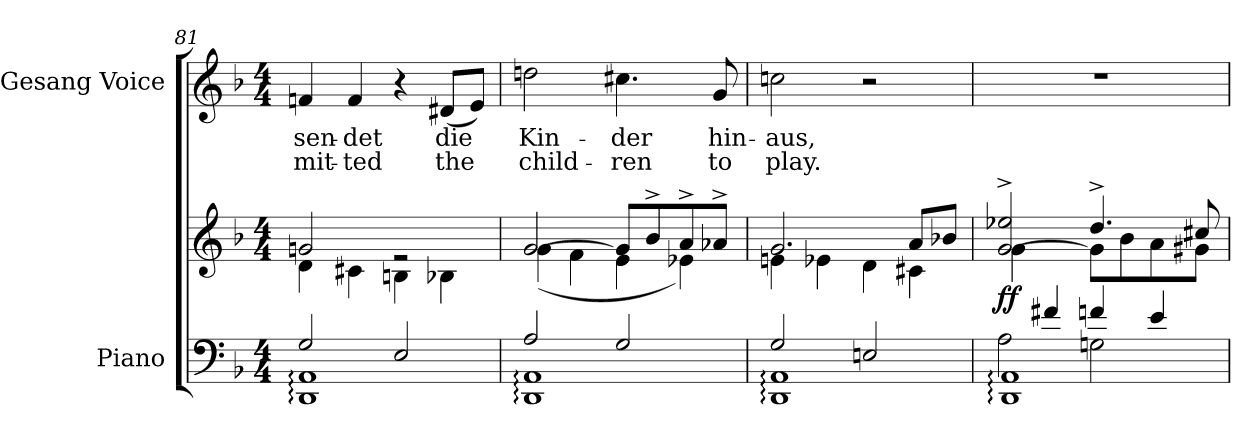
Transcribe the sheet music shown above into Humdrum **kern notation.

**kern	**kern	**dynam	**kern	**text	**text
*part2	*part2	*part2	*part1	*part1	*part1
*staff3	*staff2	*staff2/3	*staff1	*staff1	*staff1
*I"Piano	*	*	*I"Gesang Voice	*	*
*I'Pno	*	*	*	*	*
!!LO:LB:g=z
*clefF4	*clefG2	*	*clefG2	*	*
*k[b-]	*k[b-]	*	*k[b-]	*	*
*M4/4	*M4/4	*	*M4/4	*	*
=81	=81	=81	=81	=81	=81
*^	*^	*	*	*	*
!	!	!	!	!	!	!LO:LY:b	!LO:LY:b
2G/	1DD: 1AA:	2gn/	4d\	.	4fn/	sen-	-mit-
!	!	!	!	!	!	!LO:LY:b	!LO:LY:b
.	.	.	4c#X\	.	4f/	-det	-ted
2E/	.	2re	4Bn\	.	4r	.	.
!	!	!	!	!	!	!LO:LY:b	!LO:LY:b
.	.	.	4B-X\	.	(<8d#X/L	die	the
.	.	.	.	.	8e/J)	.	.
=82	=82	=82	=82	=82	=82	=82	=82
!	!	!	!	!	!	!LO:LY:b	!LO:LY:b
2A/	1DD: 1AA:	[2g/	(<4g\	.	2ddn\	Kin-	child-
.	.	.	4f\	.	.	.	.
!	!	!	!	!	!	!LO:LY:b	!LO:LY:b
2G/	.	8g/L]	4e\	.	4.cc#X\	-der	-ren
.	.	8b-^/	.	.	.	.	.
.	.	8a^/	4e-X\)	.	.	.	.
!	!	!	!	!	!	!LO:LY:b	!LO:LY:b
.	.	8a-X^/J	.	.	8g/	hin-	to
=83	=83	=83	=83	=83	=83	=83	=83
!	!	!	!	!	!	!LO:LY:b	!LO:LY:b
2G/	1DD: 1AA:	2.g/	4en\	.	2ccn\	-aus,	play.
.	.	.	4e-X\	.	.	.	.
2En/	.	.	4d\	.	2r	.	.
.	.	8a/L	4c#X\	.	.	.	.
.	.	8b-X/J	.	.	.	.	.
=84	=84	=84	=84	=84	=84	=84	=84
*^	*^	*	*	*	*	*	*
!	!	!	!	!	!	!LO:DY:b	!	!	!
4ryy	2A\	1DD: 1AA:	2ryy	[2g/^ 2ee-X/^	4g\	ff	1r	.	.
4f#X/	.	.	.	.	4ryy	.	.	.	.
2ryy	2Gn\	.	4fn/	4.dd^/	8g\L]	.	.	.	.
.	.	.	.	.	8b-\	.	.	.	.
.	.	.	4e/	.	8a\	.	.	.	.
.	.	.	.	8cc#X/	8g#X\J	.	.	.	.
*v	*v	*v	*v	*	*	*	*	*	*
*	*v	*v	*	*	*	*
=	=	=	=	=	=
*-	*-	*-	*-	*-	*-
